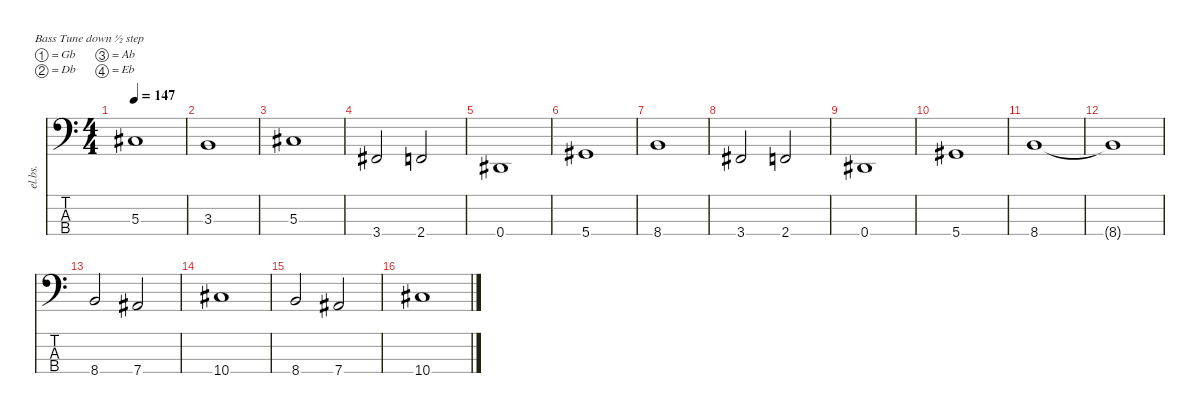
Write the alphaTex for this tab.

\defaultSystemsLayout 4
\hideDynamics
\bracketExtendMode nobrackets
\otherSystemsTrackNameOrientation horizontal
\track ("Bass" "el.bs.") {instrument electricbasspick}
\staff {score tabs}
\tuning (Gb2 Db2 Ab1 Eb1)
\ts (4 4)
\tempo 147
\clef f4
\ks c
5.3{acc #}.1{dy f beam Up} |
3.3.1{beam Up} |
5.3{acc #}.1{beam Up} |
3.4{acc #}.2{beam Up} 2.4.2{beam Up} |
0.4{acc #}.1{beam Up} |
5.4{acc #}.1{beam Up} |
8.4.1{beam Up} |
3.4{acc #}.2{beam Up} 2.4.2{beam Up} |
0.4{acc #}.1{beam Up} |
5.4{acc #}.1{beam Up} |
8.4.1{beam Up} |
8.4{t}.1{beam Up} |
8.4.2{beam Up} 7.4{acc #}.2{beam Up} |
10.4{acc #}.1{beam Up} |
8.4.2{beam Up} 7.4{acc #}.2{beam Up} |
10.4{acc #}.1{beam Up}
